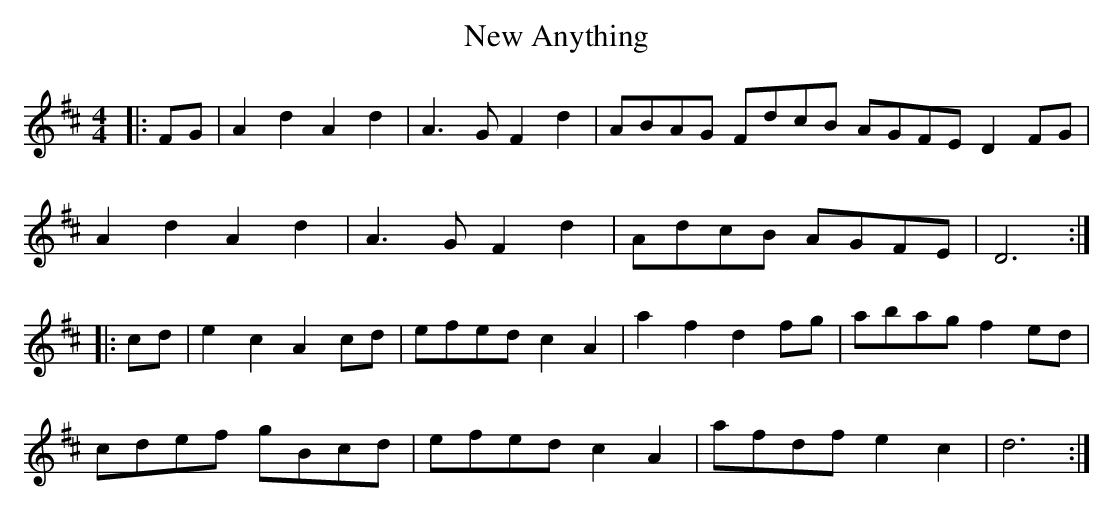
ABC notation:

X:1
T: New Anything
M: 4/4
L: 1/8
K: Dmaj
|:FG|A2 d2 A2 d2|A3 G F2 d2|ABAG FdcB AGFE D2 FG|
A2 d2 A2 d2|A3 G F2 d2|AdcB AGFE|D6:|
|:cd|e2 c2 A2 cd|efed c2 A2|a2 f2 d2 fg|abag f2 ed|
cdef gBcd|efed c2 A2|afdf e2 c2|d6:|
